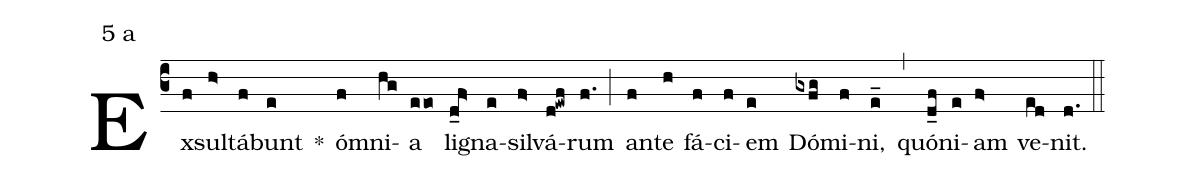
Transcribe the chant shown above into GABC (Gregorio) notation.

mode:5 a;
%%
(c3) Ex(f)sul(h>)tá(f)bunt(e) *() óm(f)ni(hg)a(eeo) li(d_f>)gna(e)sil(f>)vá(d!ewf)rum(f.) (;) an(f)te(h) fá(f)ci(f)em(e) Dó(gxfg)mi(f)ni,(e_) (,) quó(d_f)ni(e)am(f>) ve(ed)nit.(d.) (::)
